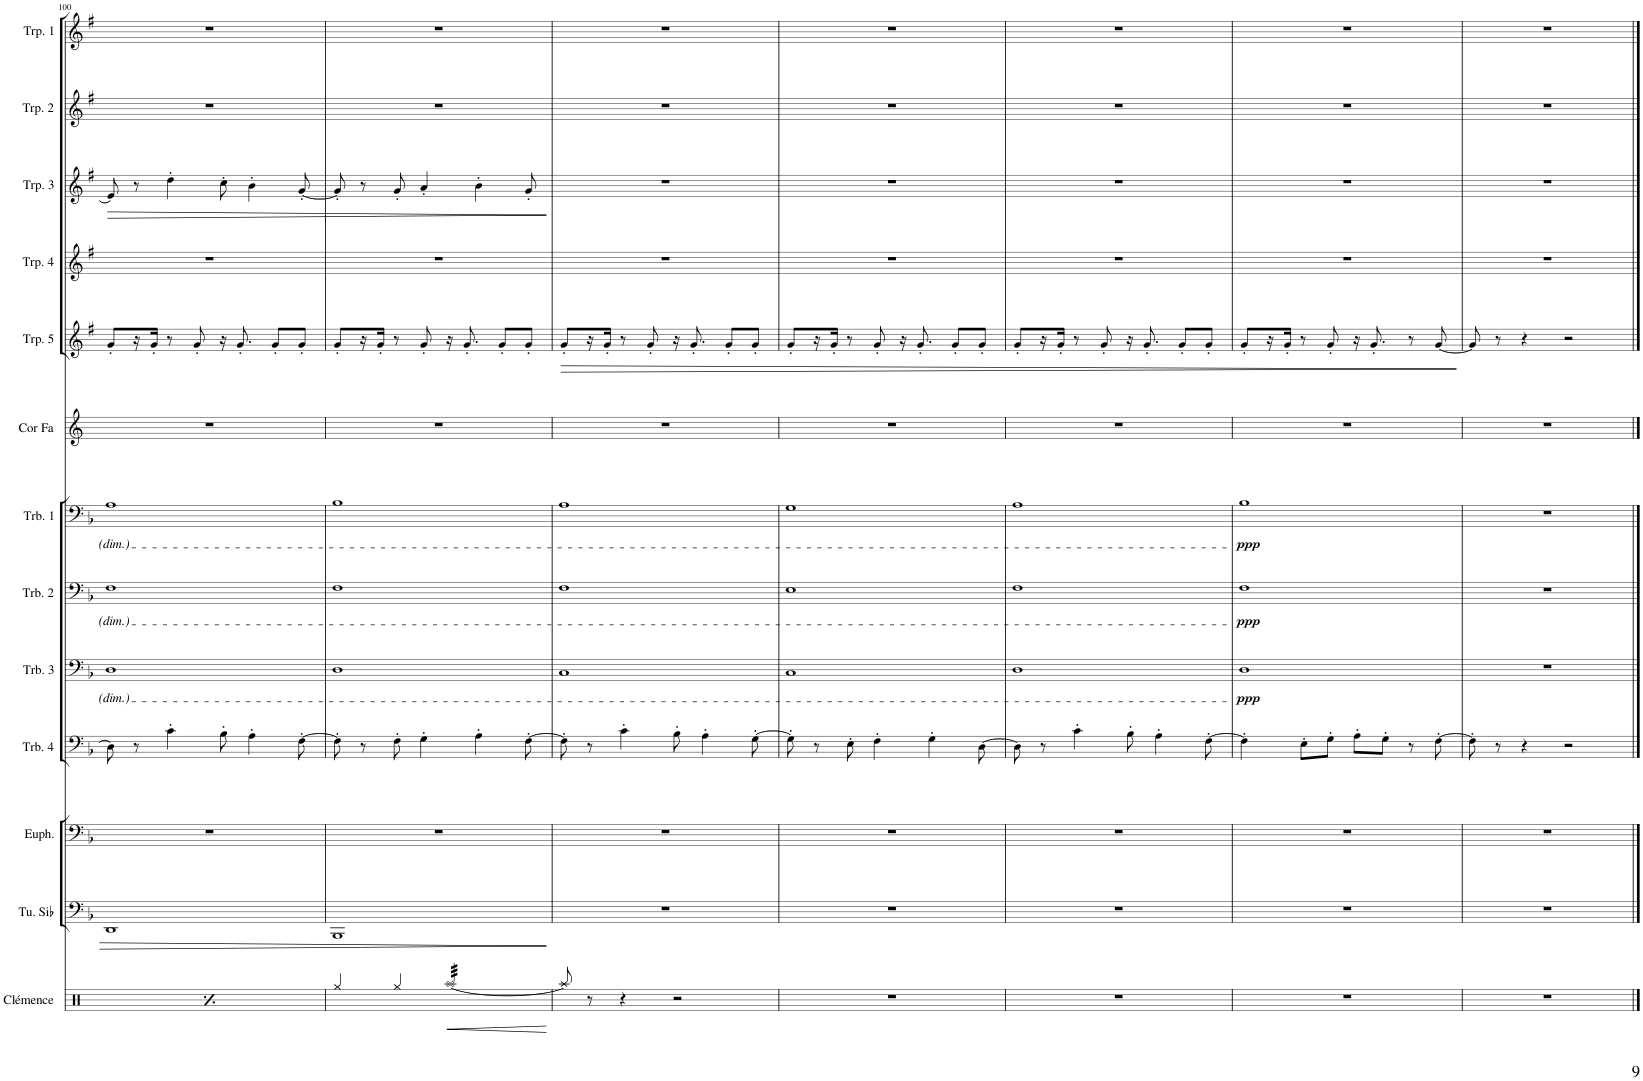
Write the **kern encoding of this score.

**kern	**dynam	**kern	**kern	**kern	**kern	**dynam	**kern	**dynam	**kern	**dynam	**kern	**kern	**dynam	**kern	**kern	**dynam	**kern	**kern
*part13	*part13	*part12	*part11	*part10	*part9	*part9	*part8	*part8	*part7	*part7	*part6	*part5	*part5	*part4	*part3	*part3	*part2	*part1
*staff13	*staff13	*staff12	*staff11	*staff10	*staff9	*staff9	*staff8	*staff8	*staff7	*staff7	*staff6	*staff5	*staff5	*staff4	*staff3	*staff3	*staff2	*staff1
*I"Clémence	*	*I"Tuba en Sib	*I"Euphonium	*I"Trombone 4	*I"Trombone 3	*	*I"Trombone 2	*	*I"Trombone 1	*	*I"Cor en Fa	*I"Trompette 5	*	*I"Trompette 4	*I"Trompette 3	*	*I"Trompette 2	*I"Trompette 1
*I'Clémence	*	*I'Tu. Sib	*I'Euph.	*I'Trb. 4	*I'Trb. 3	*	*I'Trb. 2	*	*I'Trb. 1	*	*I'Cor Fa	*I'Trp. 5	*	*I'Trp. 4	*I'Trp. 3	*	*I'Trp. 2	*I'Trp. 1
!!LO:PB:g=z
*clefX	*	*clefF4	*clefF4	*clefF4	*clefF4	*	*clefF4	*	*clefF4	*	*clefG2	*clefG2	*	*clefG2	*clefG2	*	*clefG2	*clefG2
*	*	*	*	*	*	*	*	*	*	*	*Trd4c7	*Trd1c2	*	*Trd1c2	*Trd1c2	*	*Trd1c2	*Trd1c2
*k[]	*	*k[b-]	*k[b-]	*k[b-]	*k[b-]	*	*k[b-]	*	*k[b-]	*	*k[]	*k[f#]	*	*k[f#]	*k[f#]	*	*k[f#]	*k[f#]
*M4/4	*	*M4/4	*M4/4	*M4/4	*M4/4	*	*M4/4	*	*M4/4	*	*M4/4	*M4/4	*	*M4/4	*M4/4	*	*M4/4	*M4/4
=100	=100	=100	=100	=100	=100	=100	=100	=100	=100	=100	=100	=100	=100	=100	=100	=100	=100	=100
!	!LO:DY:b	!	!	!	!	!	!	!	!	!	!	!	!	!	!	!LO:HP:b	!	!
4Rgg/	mp	1DD	1r	8D\]	1D	.	1F	.	1A	.	1r	8g'/L	.	1r	8e/]	>	1r	1r
.	.	.	.	8r	.	.	.	.	.	.	.	16r	.	.	8r	.	.	.
.	.	.	.	.	.	.	.	.	.	.	.	16g'/JJ	.	.	.	.	.	.
4Rgg/	.	.	.	4c'\	.	.	.	.	.	.	.	8r	.	.	4dd'\	.	.	.
.	.	.	.	.	.	.	.	.	.	.	.	8g'/	.	.	.	.	.	.
4Rgg/	.	.	.	8B-'\	.	.	.	.	.	.	.	16r	.	.	8cc'\	.	.	.
.	.	.	.	.	.	.	.	.	.	.	.	8.g'/	.	.	.	.	.	.
.	.	.	.	4A'\	.	.	.	.	.	.	.	.	.	.	4b'\	.	.	.
4Rgg/	.	.	.	.	.	.	.	.	.	.	.	8g'/L	.	.	.	.	.	.
.	.	.	.	[8F'\	.	.	.	.	.	.	.	8g'/J	.	.	[8g'/	.	.	.
=101	=101	=101	=101	=101	=101	=101	=101	=101	=101	=101	=101	=101	=101	=101	=101	=101	=101	=101
4Rgg/	.	1BBB-	1r	8F'\]	1D	.	1F	.	1B-	.	1r	8g'/L	.	1r	8g'/]	.	1r	1r
.	.	.	.	8r	.	.	.	.	.	.	.	16r	.	.	8r	.	.	.
.	.	.	.	.	.	.	.	.	.	.	.	16g'/JJ	.	.	.	.	.	.
4Rgg/	.	.	.	8F'\	.	.	.	.	.	.	.	8r	.	.	8g'/	.	.	.
.	.	.	.	4G'\	.	.	.	.	.	.	.	8g'/	.	.	4a'/	.	.	.
!	!LO:HP:b	!	!	!	!	!	!	!	!	!	!	!	!	!	!	!	!	!
*tremolo	*	*	*	*	*	*	*	*	*	*	*	*	*	*	*	*	*	*
[32Raa/LLL	<	.	.	.	.	.	.	.	.	.	.	16r	.	.	.	.	.	.
32Raa/	.	.	.	.	.	.	.	.	.	.	.	.	.	.	.	.	.	.
32Raa/	.	.	.	.	.	.	.	.	.	.	.	8.g'/	.	.	.	.	.	.
32Raa/	.	.	.	.	.	.	.	.	.	.	.	.	.	.	.	.	.	.
32Raa/	.	.	.	4A'\	.	.	.	.	.	.	.	.	.	.	4b'\	.	.	.
32Raa/	.	.	.	.	.	.	.	.	.	.	.	.	.	.	.	.	.	.
32Raa/	.	.	.	.	.	.	.	.	.	.	.	.	.	.	.	.	.	.
32Raa/	.	.	.	.	.	.	.	.	.	.	.	.	.	.	.	.	.	.
32Raa/	.	.	.	.	.	.	.	.	.	.	.	8g'/L	.	.	.	.	.	.
32Raa/	.	.	.	.	.	.	.	.	.	.	.	.	.	.	.	.	.	.
32Raa/	.	.	.	.	.	.	.	.	.	.	.	.	.	.	.	.	.	.
32Raa/	.	.	.	.	.	.	.	.	.	.	.	.	.	.	.	.	.	.
32Raa/	.	.	.	[8F'\	.	.	.	.	.	.	.	8g'/J	.	.	8g'/	.	.	.
32Raa/	.	.	.	.	.	.	.	.	.	.	.	.	.	.	.	.	.	.
32Raa/	.	.	.	.	.	.	.	.	.	.	.	.	.	.	.	.	.	.
32Raa/JJJ	.	.	.	.	.	.	.	.	.	.	.	.	.	.	.	.	.	.
*Xtremolo	*	*	*	*	*	*	*	*	*	*	*	*	*	*	*	*	*	*
.	[	.	.	.	.	.	.	.	.	.	.	.	.	.	.	]	.	.
=102	=102	=102	=102	=102	=102	=102	=102	=102	=102	=102	=102	=102	=102	=102	=102	=102	=102	=102
!	!	!	!	!	!	!	!	!	!	!	!	!	!LO:HP:b	!	!	!	!	!
8Raa/]	.	1r	1r	8F'\]	1C	.	1F	.	1A	.	1r	8g'/L	>	1r	1r	.	1r	1r
8r	.	.	.	8r	.	.	.	.	.	.	.	16r	.	.	.	.	.	.
.	.	.	.	.	.	.	.	.	.	.	.	16g'/JJ	.	.	.	.	.	.
4r	.	.	.	4c'\	.	.	.	.	.	.	.	8r	.	.	.	.	.	.
.	.	.	.	.	.	.	.	.	.	.	.	8g'/	.	.	.	.	.	.
2r	.	.	.	8B-'\	.	.	.	.	.	.	.	16r	.	.	.	.	.	.
.	.	.	.	.	.	.	.	.	.	.	.	8.g'/	.	.	.	.	.	.
.	.	.	.	4A'\	.	.	.	.	.	.	.	.	.	.	.	.	.	.
.	.	.	.	.	.	.	.	.	.	.	.	8g'/L	.	.	.	.	.	.
.	.	.	.	[8G'\	.	.	.	.	.	.	.	8g'/J	.	.	.	.	.	.
=103	=103	=103	=103	=103	=103	=103	=103	=103	=103	=103	=103	=103	=103	=103	=103	=103	=103	=103
1r	.	1r	1r	8G'\]	1C	.	1E	.	1G	.	1r	8g'/L	.	1r	1r	.	1r	1r
.	.	.	.	8r	.	.	.	.	.	.	.	16r	.	.	.	.	.	.
.	.	.	.	.	.	.	.	.	.	.	.	16g'/JJ	.	.	.	.	.	.
.	.	.	.	8E'\	.	.	.	.	.	.	.	8r	.	.	.	.	.	.
.	.	.	.	4F'\	.	.	.	.	.	.	.	8g'/	.	.	.	.	.	.
.	.	.	.	.	.	.	.	.	.	.	.	16r	.	.	.	.	.	.
.	.	.	.	.	.	.	.	.	.	.	.	8.g'/	.	.	.	.	.	.
.	.	.	.	4G'\	.	.	.	.	.	.	.	.	.	.	.	.	.	.
.	.	.	.	.	.	.	.	.	.	.	.	8g'/L	.	.	.	.	.	.
.	.	.	.	[8D\	.	.	.	.	.	.	.	8g'/J	.	.	.	.	.	.
=104	=104	=104	=104	=104	=104	=104	=104	=104	=104	=104	=104	=104	=104	=104	=104	=104	=104	=104
1r	.	1r	1r	8D\]	1D	.	1F	.	1A	.	1r	8g'/L	.	1r	1r	.	1r	1r
.	.	.	.	8r	.	.	.	.	.	.	.	16r	.	.	.	.	.	.
.	.	.	.	.	.	.	.	.	.	.	.	16g'/JJ	.	.	.	.	.	.
.	.	.	.	4c'\	.	.	.	.	.	.	.	8r	.	.	.	.	.	.
.	.	.	.	.	.	.	.	.	.	.	.	8g'/	.	.	.	.	.	.
.	.	.	.	8B-'\	.	.	.	.	.	.	.	16r	.	.	.	.	.	.
.	.	.	.	.	.	.	.	.	.	.	.	8.g'/	.	.	.	.	.	.
.	.	.	.	4A'\	.	.	.	.	.	.	.	.	.	.	.	.	.	.
.	.	.	.	.	.	.	.	.	.	.	.	8g'/L	.	.	.	.	.	.
.	.	.	.	[8F'\	.	.	.	.	.	.	.	8g'/J	.	.	.	.	.	.
=105	=105	=105	=105	=105	=105	=105	=105	=105	=105	=105	=105	=105	=105	=105	=105	=105	=105	=105
!	!	!	!	!	!	!LO:DY:b	!	!LO:DY:b	!	!LO:DY:b	!	!	!	!	!	!	!	!
1r	.	1r	1r	4F'\]	1D	ppp	1F	ppp	1B-	ppp	1r	8g'/L	.	1r	1r	.	1r	1r
.	.	.	.	.	.	.	.	.	.	.	.	16r	.	.	.	.	.	.
.	.	.	.	.	.	.	.	.	.	.	.	16g'/JJ	.	.	.	.	.	.
.	.	.	.	8E'\L	.	.	.	.	.	.	.	8r	.	.	.	.	.	.
.	.	.	.	8G'\J	.	.	.	.	.	.	.	8g'/	.	.	.	.	.	.
.	.	.	.	8A'\L	.	.	.	.	.	.	.	16r	.	.	.	.	.	.
.	.	.	.	.	.	.	.	.	.	.	.	8.g'/	.	.	.	.	.	.
.	.	.	.	8G'\J	.	.	.	.	.	.	.	.	.	.	.	.	.	.
.	.	.	.	8r	.	.	.	.	.	.	.	8r	.	.	.	.	.	.
.	.	.	.	[8F'\	.	.	.	.	.	.	.	[8g/	.	.	.	.	.	.
.	.	.	.	.	.	.	.	.	.	.	.	.	]	.	.	.	.	.
=106	=106	=106	=106	=106	=106	=106	=106	=106	=106	=106	=106	=106	=106	=106	=106	=106	=106	=106
1r	.	1r	1r	8F'\]	1r	.	1r	.	1r	.	1r	8g/]	.	1r	1r	.	1r	1r
.	.	.	.	8r	.	.	.	.	.	.	.	8r	.	.	.	.	.	.
.	.	.	.	4r	.	.	.	.	.	.	.	4r	.	.	.	.	.	.
.	.	.	.	2r	.	.	.	.	.	.	.	2r	.	.	.	.	.	.
==	==	==	==	==	==	==	==	==	==	==	==	==	==	==	==	==	==	==
*-	*-	*-	*-	*-	*-	*-	*-	*-	*-	*-	*-	*-	*-	*-	*-	*-	*-	*-
